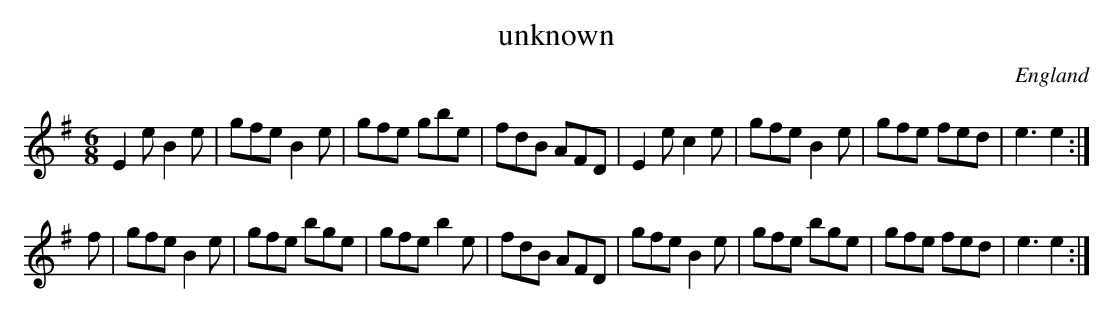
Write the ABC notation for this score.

X:1
T:unknown
O:England
M:6/8
L:1/8
K:Em
E2e B2e|gfe B2e|gfe gbe|fdB AFD|E2e c2e|gfe B2e|gfe fed|e3 e2:|
f|gfe B2e|gfe bge|gfe b2e|fdB AFD|gfe B2e|gfe bge|gfe fed|e3 e2:|
